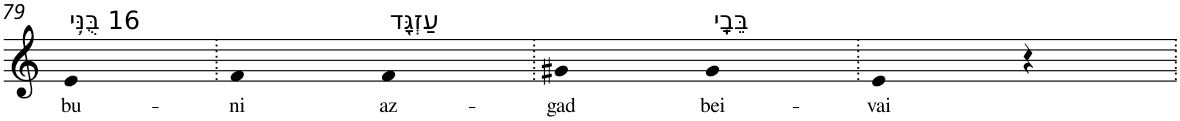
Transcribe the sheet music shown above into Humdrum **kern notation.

**kern	**text
*part1	*part1
*staff1	*staff1
*I"Piano	*
*I'Pno	*
!!LO:PB:g=z
*clefG2	*
*k[]	*
=79	=79
!LO:TX:a:t=16 בֻּנִּ֥י	!
!	!LO:LY:b
4e	bu-
=80.	=80.
!	!LO:LY:b
4f	-ni
!LO:TX:a:t=עַזְגָּ֖ד	!
!	!LO:LY:b
4f	az-
=81.	=81.
!	!LO:LY:b
4g#X	-gad
!LO:TX:a:t=בֵּבָֽי	!
!	!LO:LY:b
4g#	bei-
=82.	=82.
!	!LO:LY:b
4e	-vai
4r	.
=.	=.
*-	*-
